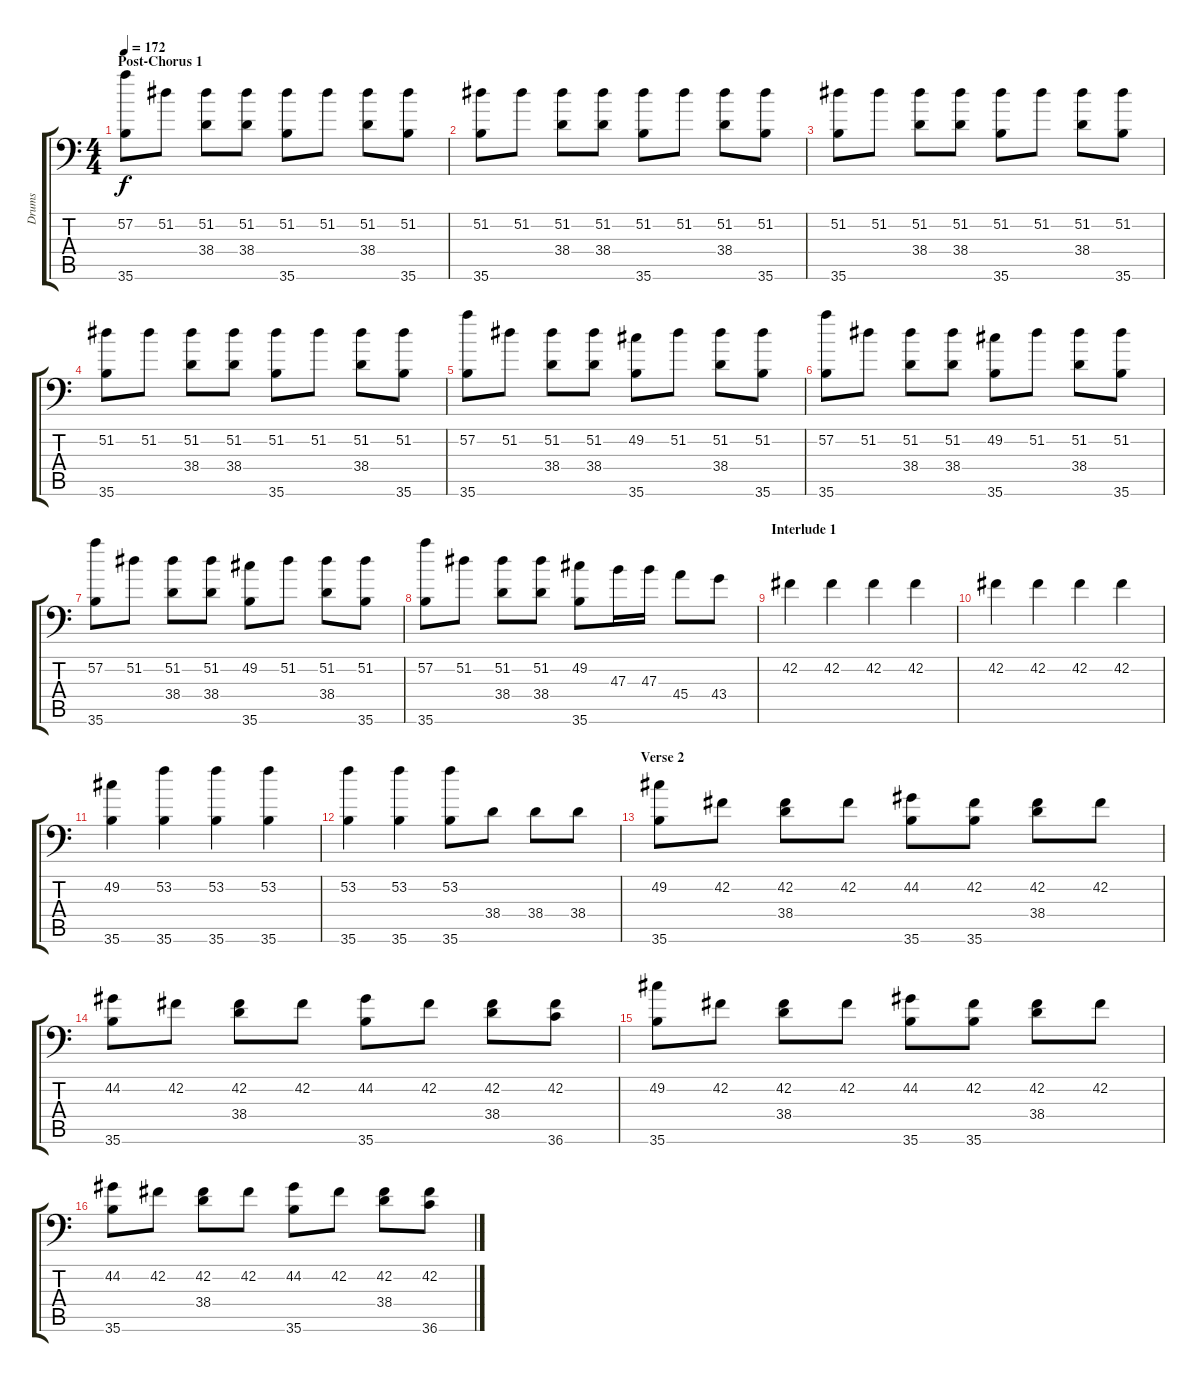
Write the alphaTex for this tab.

\track ("Drums" "Drums") {instrument acousticgrandpiano}
\staff {score tabs}
\tuning (C-1 C-1 C-1 C-1 C-1 C-1) {hide}
\ts (4 4)
\section ("" "Post-Chorus 1")
\tempo 172
\clef f4
\ks c
(57.2 35.6).8{dy f} 51.2.8 (51.2 38.4).8 (51.2 38.4).8 (51.2 35.6).8 51.2.8 (51.2 38.4).8 (51.2 35.6).8 |
(51.2 35.6).8 51.2.8 (51.2 38.4).8 (51.2 38.4).8 (51.2 35.6).8 51.2.8 (51.2 38.4).8 (51.2 35.6).8 |
(51.2 35.6).8 51.2.8 (51.2 38.4).8 (51.2 38.4).8 (51.2 35.6).8 51.2.8 (51.2 38.4).8 (51.2 35.6).8 |
(51.2 35.6).8 51.2.8 (51.2 38.4).8 (51.2 38.4).8 (51.2 35.6).8 51.2.8 (51.2 38.4).8 (51.2 35.6).8 |
(57.2 35.6).8 51.2.8 (51.2 38.4).8 (51.2 38.4).8 (49.2 35.6).8 51.2.8 (51.2 38.4).8 (51.2 35.6).8 |
(57.2 35.6).8 51.2.8 (51.2 38.4).8 (51.2 38.4).8 (49.2 35.6).8 51.2.8 (51.2 38.4).8 (51.2 35.6).8 |
(57.2 35.6).8 51.2.8 (51.2 38.4).8 (51.2 38.4).8 (49.2 35.6).8 51.2.8 (51.2 38.4).8 (51.2 35.6).8 |
(57.2 35.6).8 51.2.8 (51.2 38.4).8 (51.2 38.4).8 (49.2 35.6).8 47.3.16 47.3.16 45.4.8 43.4.8 |
\section ("" "Interlude 1")
42.2.4 42.2.4 42.2.4 42.2.4 |
42.2.4 42.2.4 42.2.4 42.2.4 |
(49.2 35.6).4 (53.2 35.6).4 (53.2 35.6).4 (53.2 35.6).4 |
(53.2 35.6).4 (53.2 35.6).4 (53.2 35.6).8 38.4.8 38.4.8 38.4.8 |
\section ("" "Verse 2")
(49.2 35.6).8 42.2.8 (42.2 38.4).8 42.2.8 (44.2 35.6).8 (42.2 35.6).8 (42.2 38.4).8 42.2.8 |
(44.2 35.6).8 42.2.8 (42.2 38.4).8 42.2.8 (44.2 35.6).8 42.2.8 (42.2 38.4).8 (42.2 36.6).8 |
(49.2 35.6).8 42.2.8 (42.2 38.4).8 42.2.8 (44.2 35.6).8 (42.2 35.6).8 (42.2 38.4).8 42.2.8 |
(44.2 35.6).8 42.2.8 (42.2 38.4).8 42.2.8 (44.2 35.6).8 42.2.8 (42.2 38.4).8 (42.2 36.6).8
